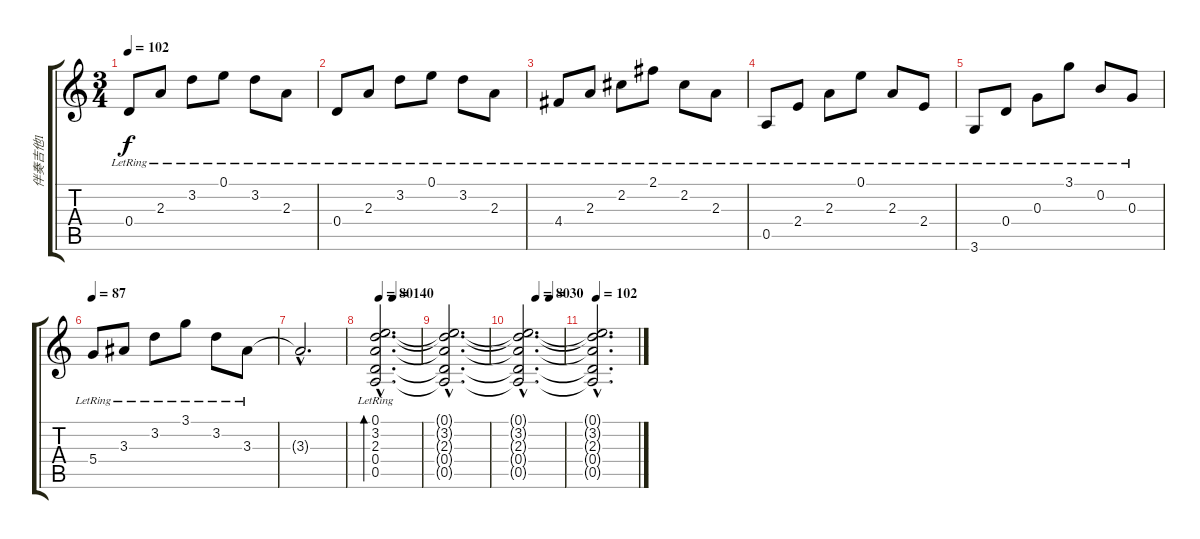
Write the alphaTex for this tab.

\track ("伴奏吉他1" "伴奏吉他1") {instrument acousticguitarsteel}
\staff {score tabs}
\tuning (E4 B3 G3 D3 A2 E2) {hide}
\ts (3 4)
\tempo 102
\clef g2
\ks c
0.4{lr}.8{dy f} 2.3{lr}.8 3.2{lr}.8 0.1{lr}.8 3.2{lr}.8 2.3{lr}.8 |
0.4{lr}.8 2.3{lr}.8 3.2{lr}.8 0.1{lr}.8 3.2{lr}.8 2.3{lr}.8 |
4.4{lr}.8 2.3{lr}.8 2.2{lr}.8 2.1{lr}.8 2.2{lr}.8 2.3{lr}.8 |
0.5{lr}.8 2.4{lr}.8 2.3{lr}.8 0.1{lr}.8 2.3{lr}.8 2.4{lr}.8 |
3.6{lr}.8 0.4{lr}.8 0.3{lr}.8 3.1{lr}.8 0.2{lr}.8 0.3{lr}.8 |
\tempo 87
5.4{lr}.8 3.3{lr}.8 3.2{lr}.8 3.1{lr}.8 3.2{lr}.8 3.3{lr}.8 |
3.3{hac t}.2{d} |
\tempo 80
\tempo (140 0.3333333333333333)
(0.1{hac lr} 3.2{hac lr} 2.3{hac lr} 0.4{hac lr} 0.5{hac lr}).2{d bd 480} |
(0.1{hac t} 3.2{hac t} 2.3{hac t} 0.4{hac t} 0.5{hac t}).2{d} |
\tempo (80 0.3333333333333333)
\tempo (30 0.6666666666666666)
(0.1{hac t} 3.2{hac t} 2.3{hac t} 0.4{hac t} 0.5{hac t}).2{d} |
\tempo 102
(0.1{hac t} 3.2{hac t} 2.3{hac t} 0.4{hac t} 0.5{hac t}).2{d}
